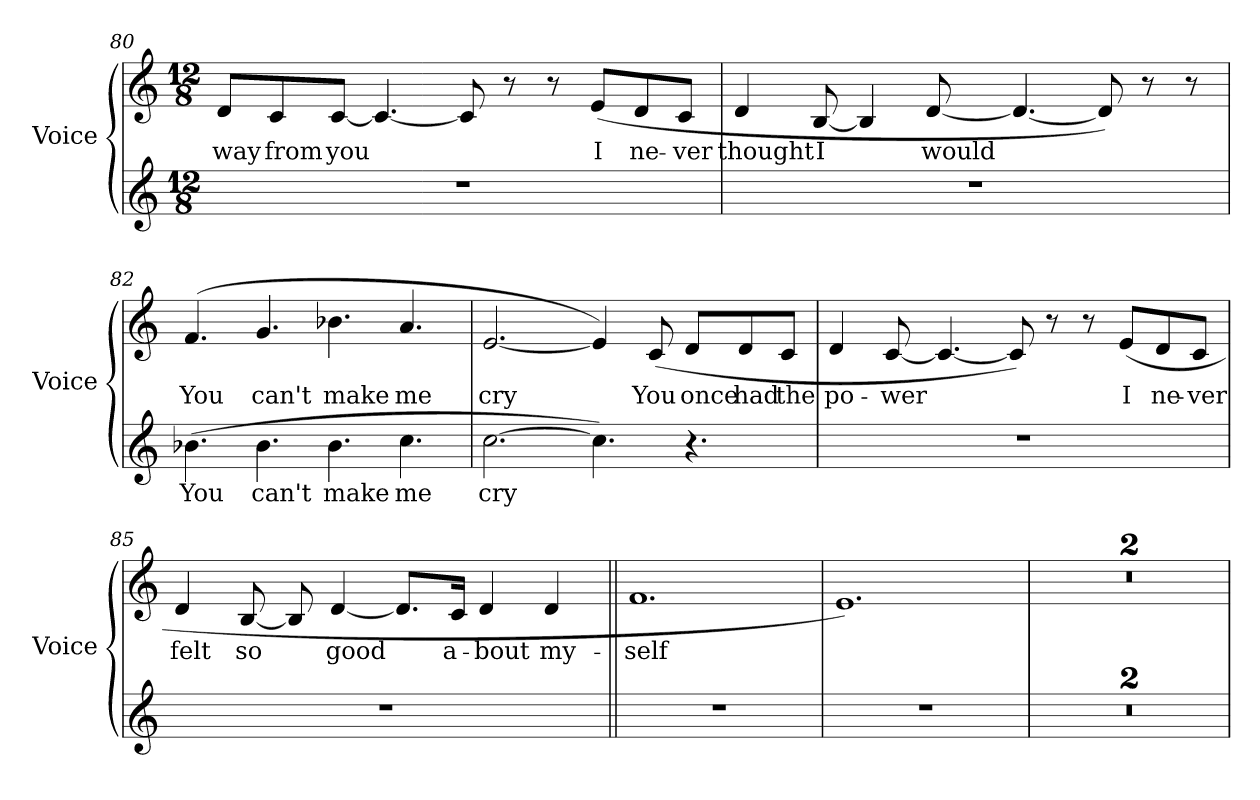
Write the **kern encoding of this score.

**kern	**text	**kern	**text
*part2	*part2	*part1	*part1
*staff2	*staff2	*staff1	*staff1
*I"Voice	*	*I"Voice	*
*I'Voice	*	*I'Voice	*
*clefG2	*	*clefG2	*
*k[]	*	*k[]	*
*C:	*	*C:	*
*M12/8	*	*M12/8	*
=80	=80	=80	=80
!LO:N:vis=1	!	!	!
!	!	!	!LO:LY:b:color=#000000
1.r	.	8di/L	-way
!	!	!	!LO:LY:b:color=#000000
.	.	8ci/	from
!	!	!	!LO:LY:b:color=#000000
.	.	[8ci/J	you
.	.	4.ci/_	.
.	.	8ci/]	.
.	.	8r	.
.	.	8r	.
!	!	!	!LO:LY:b:color=#000000
.	.	(8ei/L	I
!	!	!	!LO:LY:b:color=#000000
.	.	8di/	ne-
!	!	!	!LO:LY:b:color=#000000
.	.	8ci/J	-ver
=81	=81	=81	=81
!LO:N:vis=1	!	!	!
!	!	!	!LO:LY:b:color=#000000
1.r	.	4di/	thought
!	!	!	!LO:LY:b:color=#000000
.	.	[8Bi/	I
.	.	4Bi/]	.
!	!	!	!LO:LY:b:color=#000000
.	.	[8di/	would
.	.	4.di/_	.
.	.	8di/])	.
.	.	8r	.
.	.	8r	.
!!LO:LB:g=z
=82	=82	=82	=82
!	!LO:LY:b:color=#000000	!	!
!	!	!	!LO:LY:b:color=#000000
(4.b-Xi\	You	(4.fi/	You
!	!LO:LY:b:color=#000000	!	!
!	!	!	!LO:LY:b:color=#000000
4.b-i\	can't	4.gi/	can't
!	!LO:LY:b:color=#000000	!	!
!	!	!	!LO:LY:b:color=#000000
4.b-i\	make	4.b-Xi\	make
!	!LO:LY:b:color=#000000	!	!
!	!	!	!LO:LY:b:color=#000000
4.cci\	me	4.ai/	me
=83	=83	=83	=83
!	!LO:LY:b:color=#000000	!	!
!	!	!	!LO:LY:b:color=#000000
[2.cci\	cry	[2.ei/	cry
4.cci\])	.	4ei/])	.
!	!	!	!LO:LY:b:color=#000000
.	.	(8ci/	You
!	!	!	!LO:LY:b:color=#000000
4.r	.	8di/L	once
!	!	!	!LO:LY:b:color=#000000
.	.	8di/	had
!	!	!	!LO:LY:b:color=#000000
.	.	8ci/J	the
=84	=84	=84	=84
!LO:N:vis=1	!	!	!
!	!	!	!LO:LY:b:color=#000000
1.r	.	4di/	po-
!	!	!	!LO:LY:b:color=#000000
.	.	[8ci/	-wer
.	.	4.ci/_	.
.	.	8ci/])	.
.	.	8r	.
.	.	8r	.
!	!	!	!LO:LY:b:color=#000000
.	.	(8ei/L	I
!	!	!	!LO:LY:b:color=#000000
.	.	8di/	ne-
!	!	!	!LO:LY:b:color=#000000
.	.	8ci/J	-ver
!!LO:LB:g=z
=85	=85	=85	=85
!LO:N:vis=1	!	!	!
!	!	!	!LO:LY:b:color=#000000
1.r	.	4di/	felt
!	!	!	!LO:LY:b:color=#000000
.	.	[8Bi/	so
.	.	8Bi/]	.
!	!	!	!LO:LY:b:color=#000000
.	.	[4di/	good
.	.	8.di/L]	.
!	!	!	!LO:LY:b:color=#000000
.	.	16ci/Jk	a-
!	!	!	!LO:LY:b:color=#000000
.	.	4di/	-bout
!	!	!	!LO:LY:b:color=#000000
.	.	4di/	my-
=86||	=86||	=86||	=86||
!LO:N:vis=1	!	!	!
!	!	!	!LO:LY:b:color=#000000
1.r	.	1.fi	-self
=87	=87	=87	=87
!LO:N:vis=1	!	!	!
1.r	.	1.ei)	.
=88	=88	=88	=88
!LO:N:vis=1	!	!LO:N:vis=1	!
1.r	.	1.r	.
=89	=89	=89	=89
!LO:N:vis=1	!	!LO:N:vis=1	!
1.r	.	1.r	.
=	=	=	=
*-	*-	*-	*-
